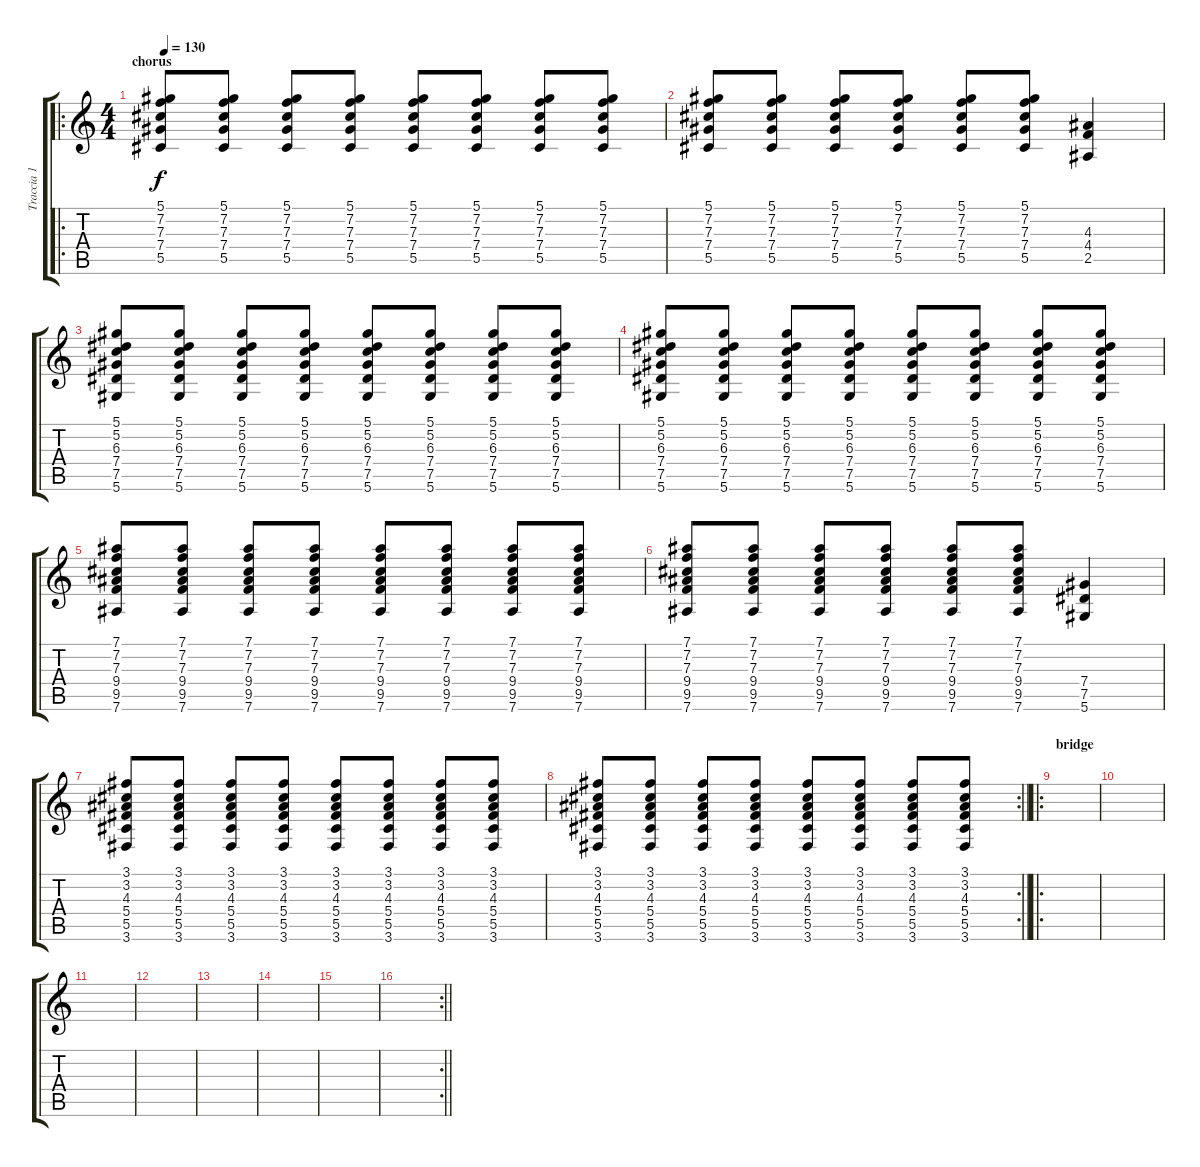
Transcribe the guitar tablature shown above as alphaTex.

\track ("Traccia 1" "Traccia 1") {instrument distortionguitar}
\staff {score tabs}
\tuning (Eb4 Bb3 Gb3 Db3 Ab2 Eb2) {hide}
\ro
\ts (4 4)
\section ("" "chorus")
\tempo 130
\clef g2
\ks c
(5.1 7.2 7.3 7.4 5.5).8{dy f} (5.1 7.2 7.3 7.4 5.5).8 (5.1 7.2 7.3 7.4 5.5).8 (5.1 7.2 7.3 7.4 5.5).8 (5.1 7.2 7.3 7.4 5.5).8 (5.1 7.2 7.3 7.4 5.5).8 (5.1 7.2 7.3 7.4 5.5).8 (5.1 7.2 7.3 7.4 5.5).8 |
(5.1 7.2 7.3 7.4 5.5).8 (5.1 7.2 7.3 7.4 5.5).8 (5.1 7.2 7.3 7.4 5.5).8 (5.1 7.2 7.3 7.4 5.5).8 (5.1 7.2 7.3 7.4 5.5).8 (5.1 7.2 7.3 7.4 5.5).8 (4.3 4.4 2.5).4 |
(5.1 5.2 6.3 7.4 7.5 5.6).8 (5.1 5.2 6.3 7.4 7.5 5.6).8 (5.1 5.2 6.3 7.4 7.5 5.6).8 (5.1 5.2 6.3 7.4 7.5 5.6).8 (5.1 5.2 6.3 7.4 7.5 5.6).8 (5.1 5.2 6.3 7.4 7.5 5.6).8 (5.1 5.2 6.3 7.4 7.5 5.6).8 (5.1 5.2 6.3 7.4 7.5 5.6).8 |
(5.1 5.2 6.3 7.4 7.5 5.6).8 (5.1 5.2 6.3 7.4 7.5 5.6).8 (5.1 5.2 6.3 7.4 7.5 5.6).8 (5.1 5.2 6.3 7.4 7.5 5.6).8 (5.1 5.2 6.3 7.4 7.5 5.6).8 (5.1 5.2 6.3 7.4 7.5 5.6).8 (5.1 5.2 6.3 7.4 7.5 5.6).8 (5.1 5.2 6.3 7.4 7.5 5.6).8 |
(7.1 7.2 7.3 9.4 9.5 7.6).8 (7.1 7.2 7.3 9.4 9.5 7.6).8 (7.1 7.2 7.3 9.4 9.5 7.6).8 (7.1 7.2 7.3 9.4 9.5 7.6).8 (7.1 7.2 7.3 9.4 9.5 7.6).8 (7.1 7.2 7.3 9.4 9.5 7.6).8 (7.1 7.2 7.3 9.4 9.5 7.6).8 (7.1 7.2 7.3 9.4 9.5 7.6).8 |
(7.1 7.2 7.3 9.4 9.5 7.6).8 (7.1 7.2 7.3 9.4 9.5 7.6).8 (7.1 7.2 7.3 9.4 9.5 7.6).8 (7.1 7.2 7.3 9.4 9.5 7.6).8 (7.1 7.2 7.3 9.4 9.5 7.6).8 (7.1 7.2 7.3 9.4 9.5 7.6).8 (7.4 7.5 5.6).4 |
(3.1 3.2 4.3 5.4 5.5 3.6).8 (3.1 3.2 4.3 5.4 5.5 3.6).8 (3.1 3.2 4.3 5.4 5.5 3.6).8 (3.1 3.2 4.3 5.4 5.5 3.6).8 (3.1 3.2 4.3 5.4 5.5 3.6).8 (3.1 3.2 4.3 5.4 5.5 3.6).8 (3.1 3.2 4.3 5.4 5.5 3.6).8 (3.1 3.2 4.3 5.4 5.5 3.6).8 |
\rc 2
\barLineRight lightlight
(3.1 3.2 4.3 5.4 5.5 3.6).8 (3.1 3.2 4.3 5.4 5.5 3.6).8 (3.1 3.2 4.3 5.4 5.5 3.6).8 (3.1 3.2 4.3 5.4 5.5 3.6).8 (3.1 3.2 4.3 5.4 5.5 3.6).8 (3.1 3.2 4.3 5.4 5.5 3.6).8 (3.1 3.2 4.3 5.4 5.5 3.6).8 (3.1 3.2 4.3 5.4 5.5 3.6).8 |
\ro
\section ("" "bridge")
|
|
|
|
|
|
|
\rc 2
\barLineRight lightlight
